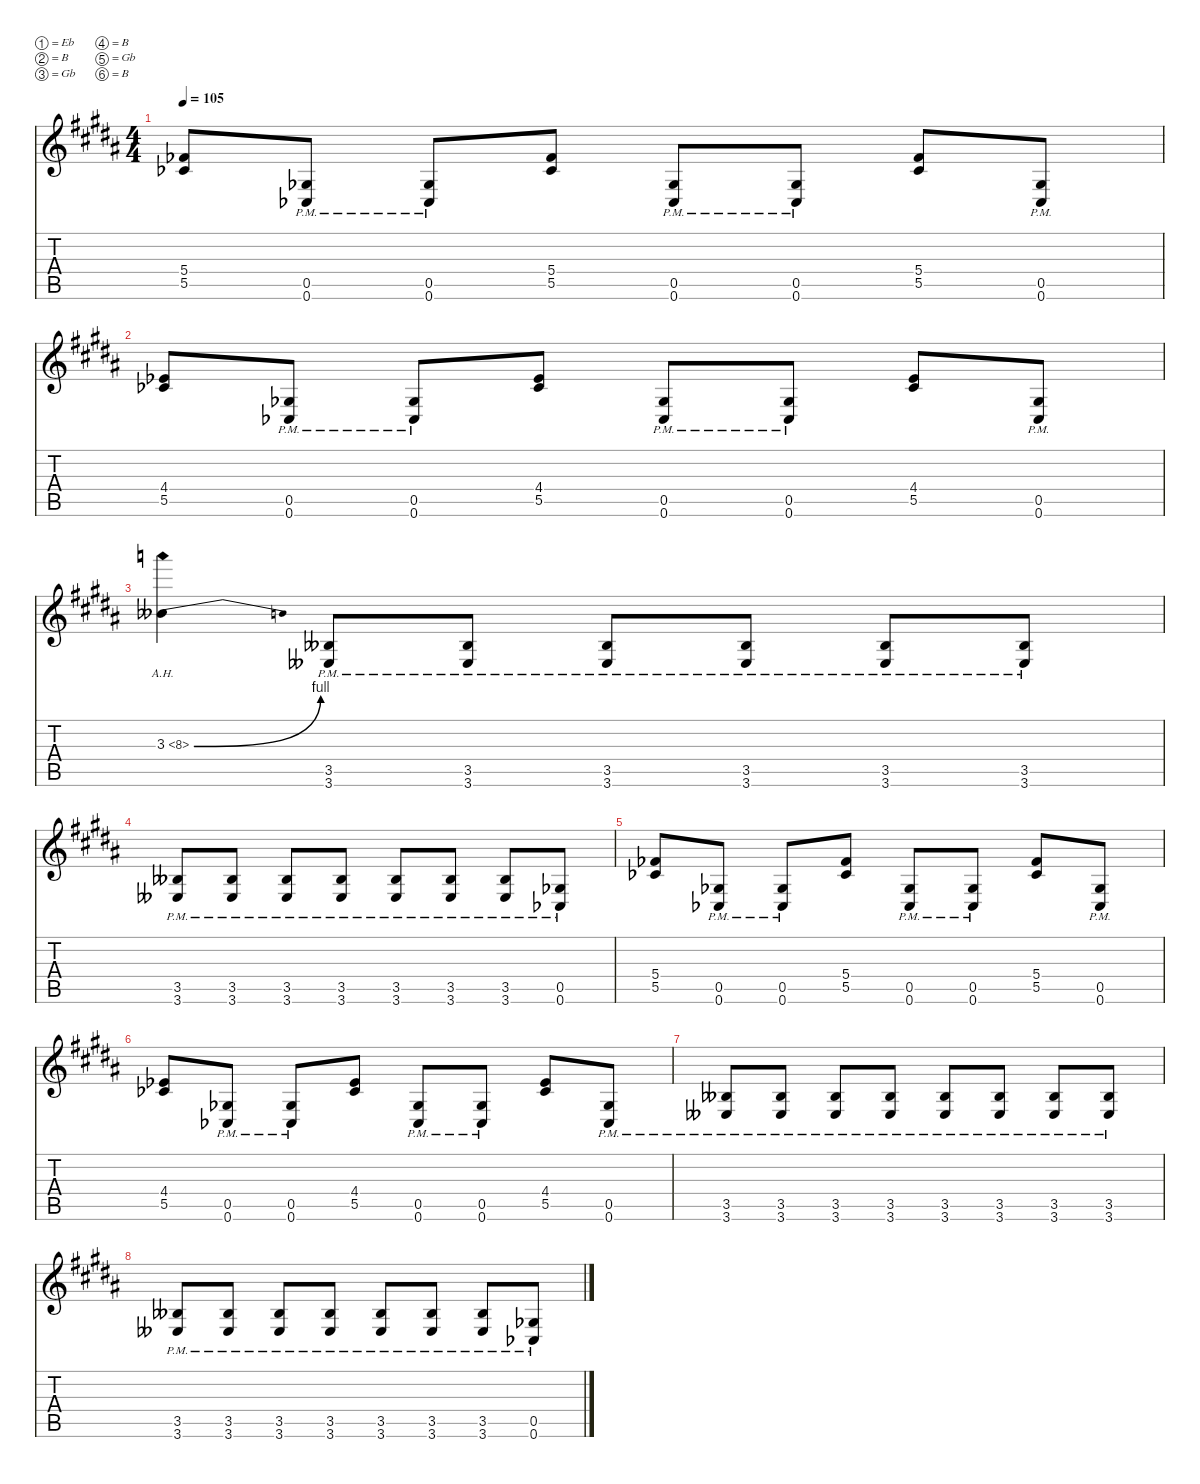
\defaultSystemsLayout 4
\hideDynamics
\bracketExtendMode nobrackets
\singleTrackTrackNamePolicy hidden
\multiTrackTrackNamePolicy hidden
\firstSystemTrackNameMode fullname
\firstSystemTrackNameOrientation horizontal
\otherSystemsTrackNameOrientation horizontal
\track ("Guitar II" "dist.guit.") {mute instrument distortionguitar}
\staff {score tabs}
\tuning (Eb4 B3 Gb3 B2 Gb2 B1)
\ts (4 4)
\tempo 105
\clef g2
\ks b
(5.4{acc b} 5.5{acc b}).8{dy f} (0.5{pm acc b} 0.6{pm acc b}).8 (0.5{pm acc b} 0.6{pm acc b}).8 (5.4{acc b} 5.5{acc b}).8 (0.5{pm acc b} 0.6{pm acc b}).8 (0.5{pm acc b} 0.6{pm acc b}).8 (5.4{acc b} 5.5{acc b}).8 (0.5{pm acc b} 0.6{pm acc b}).8 |
(4.4{acc b} 5.5{acc b}).8 (0.5{pm acc b} 0.6{pm acc b}).8 (0.5{pm acc b} 0.6{pm acc b}).8 (4.4{acc b} 5.5{acc b}).8 (0.5{pm acc b} 0.6{pm acc b}).8 (0.5{pm acc b} 0.6{pm acc b}).8 (4.4{acc b} 5.5{acc b}).8 (0.5{pm acc b} 0.6{pm acc b}).8 |
3.3{be (bend 0 0 15 4) ah 5 acc bb}.4 (3.5{pm acc bb} 3.6{pm acc bb}).8 (3.5{pm acc bb} 3.6{pm acc bb}).8 (3.5{pm acc bb} 3.6{pm acc bb}).8 (3.5{pm acc bb} 3.6{pm acc bb}).8 (3.5{pm acc bb} 3.6{pm acc bb}).8 (3.5{pm acc bb} 3.6{pm acc bb}).8 |
(3.5{pm acc bb} 3.6{pm acc bb}).8 (3.5{pm acc bb} 3.6{pm acc bb}).8 (3.5{pm acc bb} 3.6{pm acc bb}).8 (3.5{pm acc bb} 3.6{pm acc bb}).8 (3.5{pm acc bb} 3.6{pm acc bb}).8 (3.5{pm acc bb} 3.6{pm acc bb}).8 (3.5{pm acc bb} 3.6{pm acc bb}).8 (0.5{pm acc b} 0.6{pm acc b}).8 |
(5.4{acc b} 5.5{acc b}).8 (0.5{pm acc b} 0.6{pm acc b}).8 (0.5{pm acc b} 0.6{pm acc b}).8 (5.4{acc b} 5.5{acc b}).8 (0.5{pm acc b} 0.6{pm acc b}).8 (0.5{pm acc b} 0.6{pm acc b}).8 (5.4{acc b} 5.5{acc b}).8 (0.5{pm acc b} 0.6{pm acc b}).8 |
(4.4{acc b} 5.5{acc b}).8 (0.5{pm acc b} 0.6{pm acc b}).8 (0.5{pm acc b} 0.6{pm acc b}).8 (4.4{acc b} 5.5{acc b}).8 (0.5{pm acc b} 0.6{pm acc b}).8 (0.5{pm acc b} 0.6{pm acc b}).8 (4.4{acc b} 5.5{acc b}).8 (0.5{pm acc b} 0.6{pm acc b}).8 |
(3.5{pm acc bb} 3.6{pm acc bb}).8 (3.5{pm acc bb} 3.6{pm acc bb}).8 (3.5{pm acc bb} 3.6{pm acc bb}).8 (3.5{pm acc bb} 3.6{pm acc bb}).8 (3.5{pm acc bb} 3.6{pm acc bb}).8 (3.5{pm acc bb} 3.6{pm acc bb}).8 (3.5{pm acc bb} 3.6{pm acc bb}).8 (3.5{pm acc bb} 3.6{pm acc bb}).8 |
(3.5{pm acc bb} 3.6{pm acc bb}).8 (3.5{pm acc bb} 3.6{pm acc bb}).8 (3.5{pm acc bb} 3.6{pm acc bb}).8 (3.5{pm acc bb} 3.6{pm acc bb}).8 (3.5{pm acc bb} 3.6{pm acc bb}).8 (3.5{pm acc bb} 3.6{pm acc bb}).8 (3.5{pm acc bb} 3.6{pm acc bb}).8 (0.5{pm acc b} 0.6{pm acc b}).8
